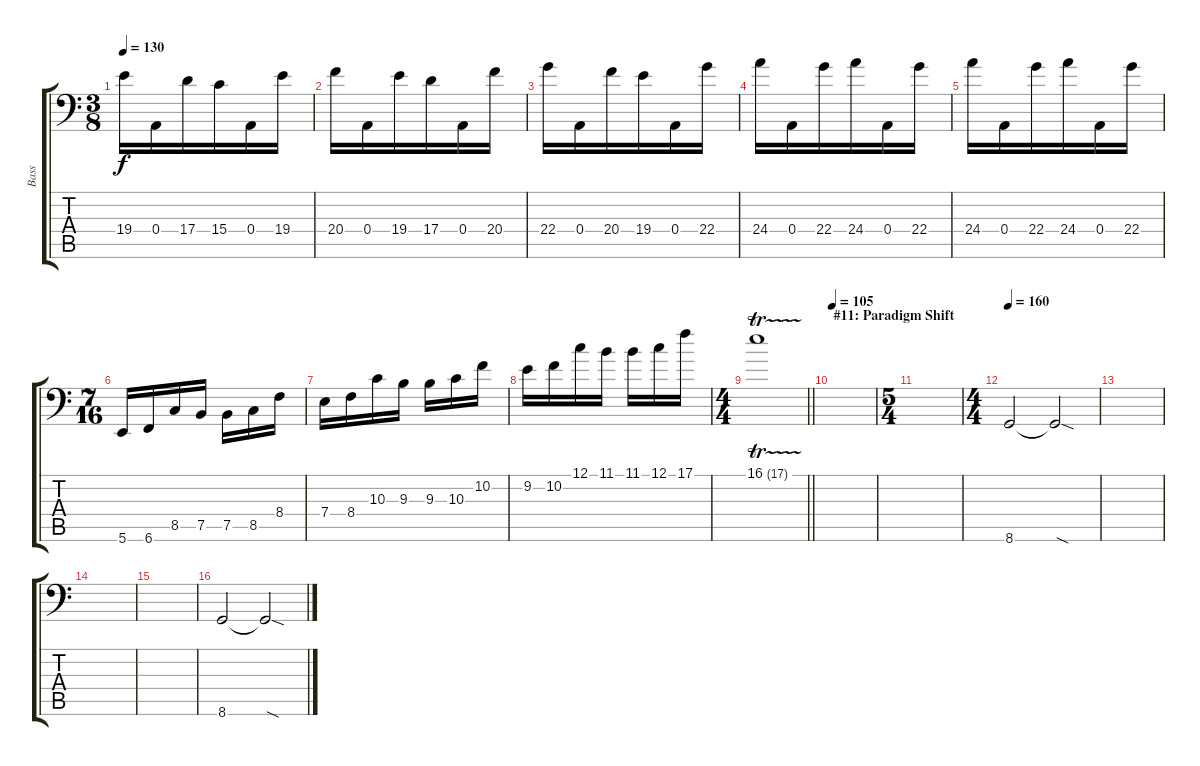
\track ("Bass" "Bass") {instrument electricbassfinger}
\staff {score tabs}
\tuning (C3 G2 D2 A1 E1 B0) {hide}
\ts (3 8)
\tempo 130
\clef f4
\ks c
19.4.16{dy f} 0.4.16 17.4.16 15.4.16 0.4.16 19.4.16 |
20.4.16 0.4.16 19.4.16 17.4.16 0.4.16 20.4.16 |
22.4.16 0.4.16 20.4.16 19.4.16 0.4.16 22.4.16 |
24.4.16 0.4.16 22.4.16 24.4.16 0.4.16 22.4.16 |
24.4.16 0.4.16 22.4.16 24.4.16 0.4.16 22.4.16 |
\ts (7 16)
5.6.16 6.6.16 8.5.16 7.5.16 7.5.16 8.5.16 8.4.16 |
7.4.16 8.4.16 10.3.16 9.3.16 9.3.16 10.3.16 10.2.16 |
9.2.16 10.2.16 12.1.16 11.1.16 11.1.16 12.1.16 17.1.16 |
\ts (4 4)
\barLineRight lightlight
16.1{tr (17 32)}.1 |
\section ("" "#11: Paradigm Shift")
\tempo 105
|
\ts (5 4)
|
\ts (4 4)
\tempo 160
8.6.2 8.6{sod t}.2 |
|
|
|
8.6.2 8.6{sod t}.2
